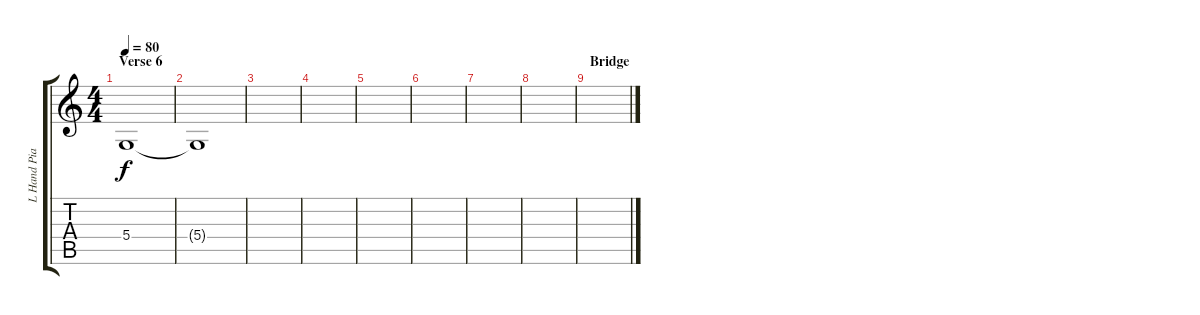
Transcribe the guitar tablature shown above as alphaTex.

\track ("L Hand Piano" "L Hand Pia") {instrument acousticgrandpiano}
\staff {score tabs}
\tuning (E4 B3 G3 D3 A2 E2) {hide}
\ts (4 4)
\section ("" "Verse 6")
\tempo 80
\clef g2
\ks c
5.4{t}.1{dy f} |
5.4{t}.1 |
|
|
|
|
|
|
\section ("" "Bridge")
